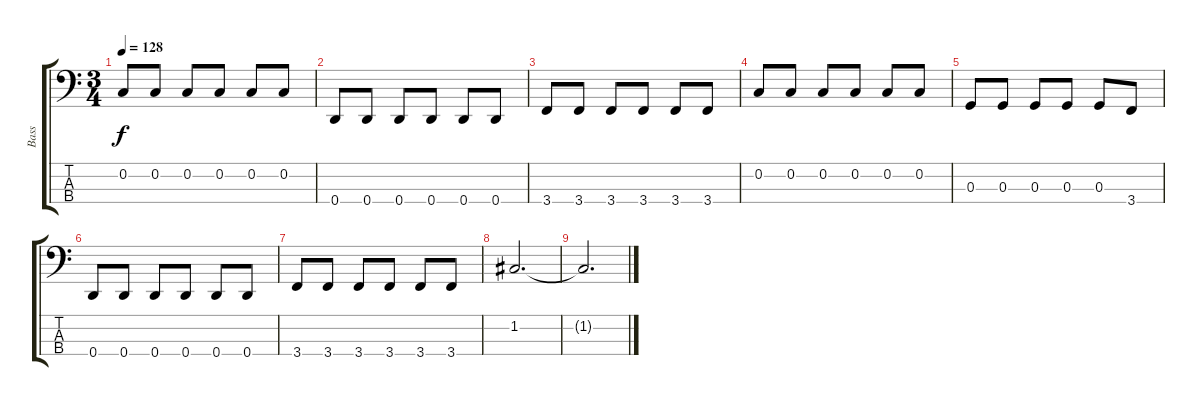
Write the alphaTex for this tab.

\track ("Bass" "Bass") {instrument electricbasspick}
\staff {score tabs}
\tuning (F2 C2 G1 D1) {hide}
\ts (3 4)
\tempo 128
\clef f4
\ks c
0.2.8{dy f} 0.2.8 0.2.8 0.2.8 0.2.8 0.2.8 |
0.4.8 0.4.8 0.4.8 0.4.8 0.4.8 0.4.8 |
3.4.8 3.4.8 3.4.8 3.4.8 3.4.8 3.4.8 |
0.2.8 0.2.8 0.2.8 0.2.8 0.2.8 0.2.8 |
0.3.8 0.3.8 0.3.8 0.3.8 0.3.8 3.4.8 |
0.4.8 0.4.8 0.4.8 0.4.8 0.4.8 0.4.8 |
3.4.8 3.4.8 3.4.8 3.4.8 3.4.8 3.4.8 |
1.2.2{d} |
1.2{t}.2{d}
